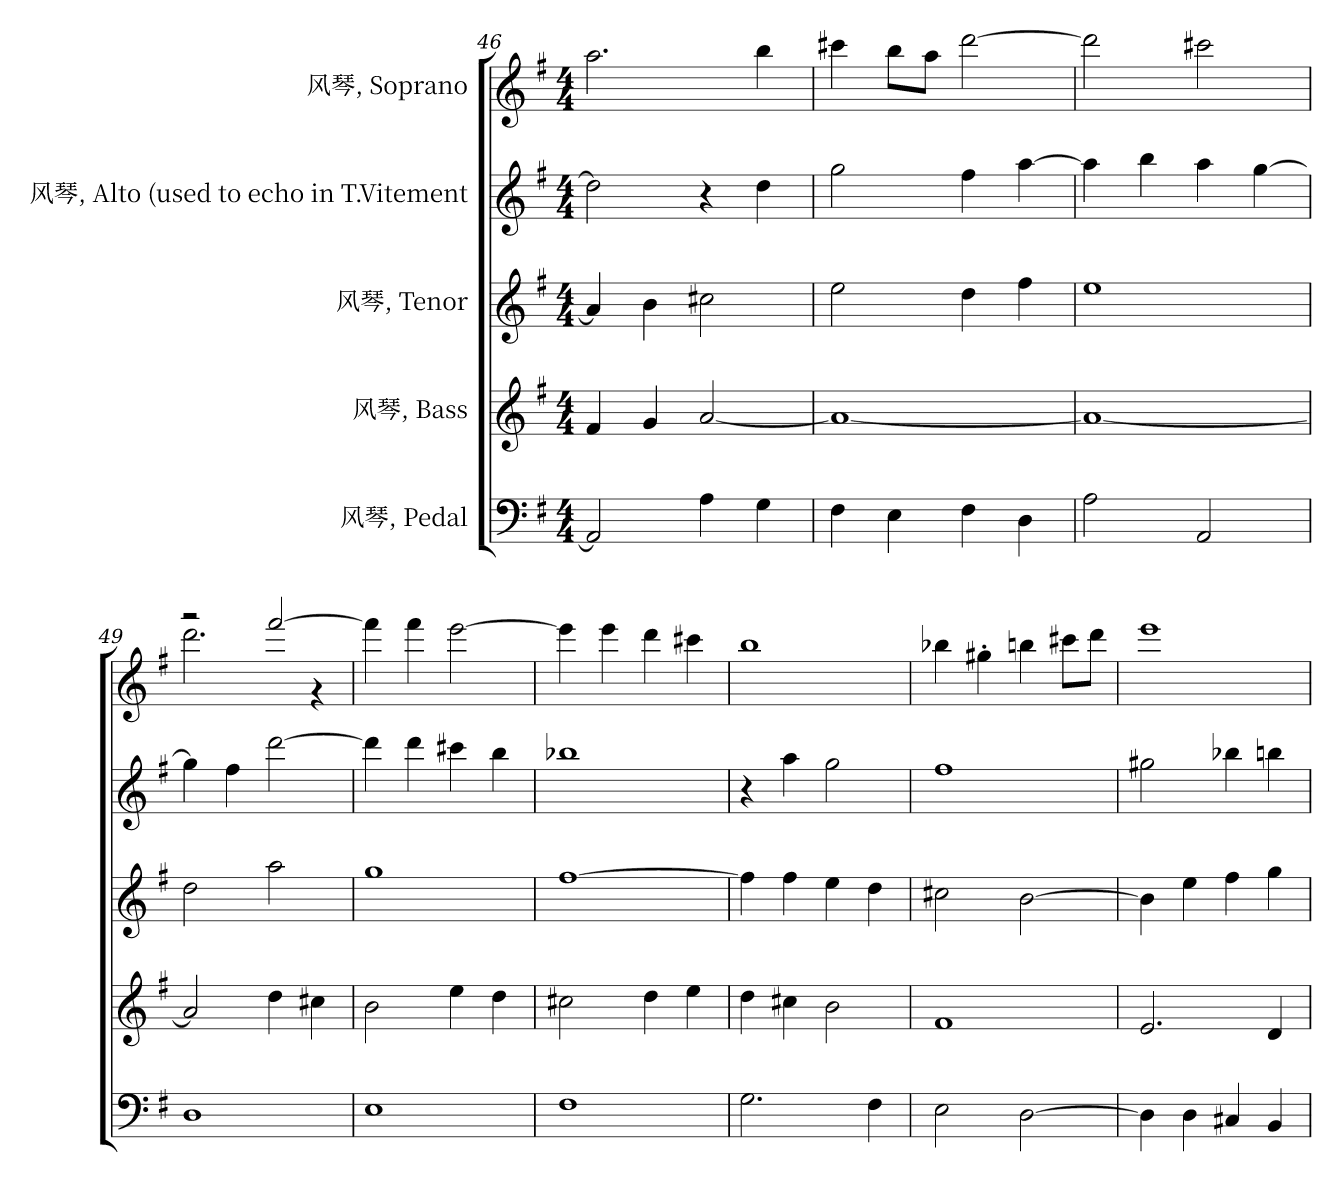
**kern	**kern	**kern	**kern	**kern
*part5	*part4	*part3	*part2	*part1
*staff5	*staff4	*staff3	*staff2	*staff1
*I"风琴, Pedal	*I"风琴, Bass	*I"风琴, Tenor	*I"风琴, Alto (used to echo in T.Vitement	*I"风琴, Soprano
*clefF4	*clefG2	*clefG2	*clefG2	*clefG2
*k[f#]	*k[f#]	*k[f#]	*k[f#]	*k[f#]
*M4/4	*M4/4	*M4/4	*M4/4	*M4/4
*MM126	*MM126	*MM126	*MM126	*MM126
=46	=46	=46	=46	=46
2AA/]	4f#/	4a/]	2dd\]	2.aa\
.	4g/	4b\	.	.
4A\	[2a/	2cc#X\	4r	.
*	*	*	*	*MM132
4G\	.	.	4dd\	4bb\
=47	=47	=47	=47	=47
*	*	*	*	*MM126
4F#\	1a_	2ee\	2gg\	4ccc#X\
*	*	*	*	*MM132
4E\	.	.	.	8bb\L
.	.	.	.	8aa\J
*	*	*	*	*MM126
4F#\	.	4dd\	4ff#\	[2ddd\
4D\	.	4ff#\	[4aa\	.
=48	=48	=48	=48	=48
*	*	*	*	*MM126
2A\	1a_	1ee	4aa\]	2ddd\]
.	.	.	4bb\	.
*	*	*	*	*MM126
2AA/	.	.	4aa\	2ccc#X\
.	.	.	[4gg\	.
=49	=49	=49	=49	=49
*	*	*	*	*MM126
*	*	*	*	*^
1D	2a/]	2dd\	4gg\]	2r	2.ddd\
.	.	.	4ff#\	.	.
*	*	*	*	*MM126	*
.	4dd\	2aa\	[2ddd\	[2fff#/	.
*	*	*	*	*MM132	*
.	4cc#X\	.	.	.	4r
*	*	*	*	*v	*v
=50	=50	=50	=50	=50
*	*	*	*	*MM126
1E	2b\	1gg	4ddd\]	4fff#\]
*	*	*	*	*MM132
.	.	.	4ddd\	4fff#\
*	*	*	*	*MM126
.	4ee\	.	4ccc#X\	[2eee\
.	4dd\	.	4bb\	.
!!LO:PB:g=z
=51	=51	=51	=51	=51
*	*	*	*	*MM126
1F#	2cc#X\	[1ff#	1bb-X	4eee\]
*	*	*	*	*MM132
.	.	.	.	4eee\
*	*	*	*	*MM126
.	4dd\	.	.	4ddd\
*	*	*	*	*MM132
.	4ee\	.	.	4ccc#X\
=52	=52	=52	=52	=52
*	*	*	*	*MM126
2.G\	4dd\	4ff#\]	4r	1bb
.	4cc#X\	4ff#\	4aa\	.
.	2b\	4ee\	2gg\	.
4F#\	.	4dd\	.	.
=53	=53	=53	=53	=53
*	*	*	*	*MM126
2E\	1f#	2cc#X\	1ff#	4bb-X\
*	*	*	*	*MM132
.	.	.	.	4gg#X'\
*	*	*	*	*MM126
[2D\	.	[2b\	.	4bbn\
*	*	*	*	*MM132
.	.	.	.	8ccc#X\L
.	.	.	.	8ddd\J
=54	=54	=54	=54	=54
*	*	*	*	*MM126
4D\]	2.e/	4b\]	2gg#X\	1eee
4D\	.	4ee\	.	.
4C#X/	.	4ff#\	4bb-X\	.
4BB/	4d/	4gg\	4bbn\	.
=	=	=	=	=
*-	*-	*-	*-	*-
